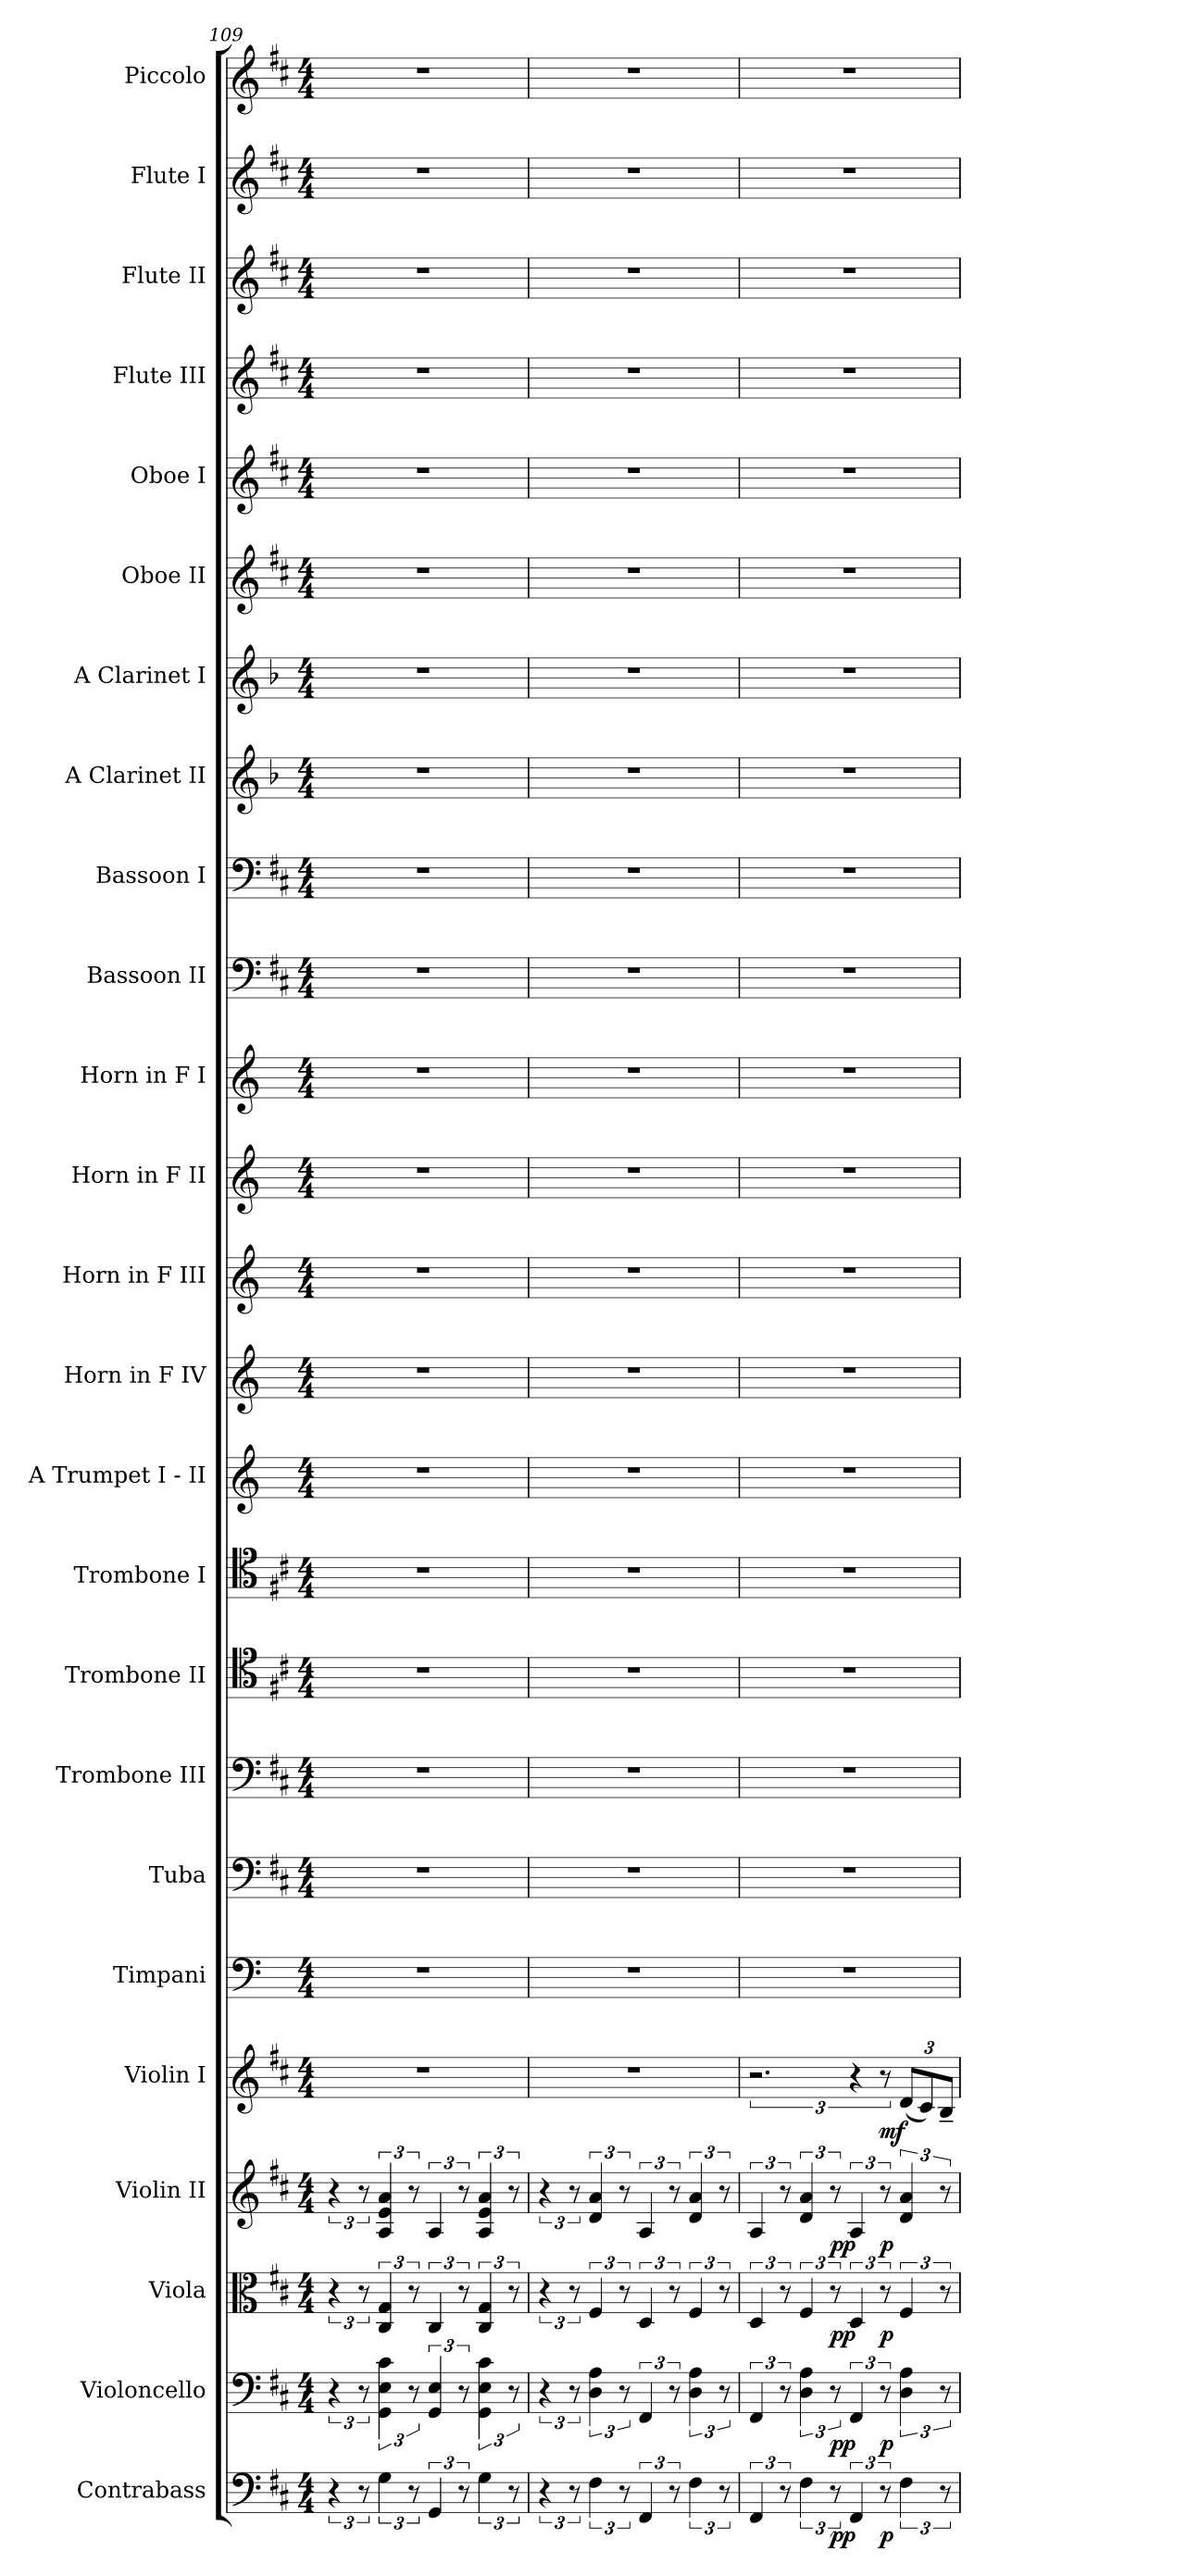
**kern	**dynam	**kern	**dynam	**kern	**dynam	**kern	**dynam	**kern	**dynam	**kern	**kern	**kern	**kern	**kern	**kern	**kern	**kern	**kern	**kern	**kern	**kern	**kern	**kern	**kern	**kern	**kern	**kern	**kern	**kern
*part25	*part25	*part24	*part24	*part23	*part23	*part22	*part22	*part21	*part21	*part20	*part19	*part18	*part17	*part16	*part15	*part14	*part13	*part12	*part11	*part10	*part9	*part8	*part7	*part6	*part5	*part4	*part3	*part2	*part1
*staff25	*staff25	*staff24	*staff24	*staff23	*staff23	*staff22	*staff22	*staff21	*staff21	*staff20	*staff19	*staff18	*staff17	*staff16	*staff15	*staff14	*staff13	*staff12	*staff11	*staff10	*staff9	*staff8	*staff7	*staff6	*staff5	*staff4	*staff3	*staff2	*staff1
*I"Contrabass	*	*I"Violoncello	*	*I"Viola	*	*I"Violin II	*	*I"Violin I	*	*I"Timpani	*I"Tuba	*I"Trombone III	*I"Trombone II	*I"Trombone I	*I"A Trumpet I - II	*I"Horn in F IV	*I"Horn in F III	*I"Horn in F II	*I"Horn in F I	*I"Bassoon II	*I"Bassoon I	*I"A Clarinet II	*I"A Clarinet I	*I"Oboe II	*I"Oboe I	*I"Flute III	*I"Flute II	*I"Flute I	*I"Piccolo
*I'Cb.	*	*I'Vc.	*	*I'Vla.	*	*I'Vln. II	*	*I'Vln. I	*	*I'Timp.	*I'Tba.	*I'Tbn. III	*I'Tbn. II	*I'Tbn. I	*I'A Tpt. I - II	*	*	*	*	*I'Bsn. II	*I'Bsn. I	*I'A Cl. II	*I'A Cl. I	*I'Ob. II	*I'Ob. I	*I'Fl. III	*I'Fl. II	*I'Fl. I	*I'Picc.
*clefF4	*	*clefF4	*	*clefC3	*	*clefG2	*	*clefG2	*	*clefF4	*clefF4	*clefF4	*clefC4	*clefC4	*clefG2	*clefG2	*clefG2	*clefG2	*clefG2	*clefF4	*clefF4	*clefG2	*clefG2	*clefG2	*clefG2	*clefG2	*clefG2	*clefG2	*clefG2
*ITrd7c12	*	*	*	*	*	*	*	*	*	*	*	*	*	*	*ITrd2c3	*ITrd4c7	*ITrd4c7	*ITrd4c7	*ITrd4c7	*	*	*ITrd2c3	*ITrd2c3	*	*	*	*	*	*ITrd-7c-12
*k[f#c#]	*	*k[f#c#]	*	*k[f#c#]	*	*k[f#c#]	*	*k[f#c#]	*	*k[]	*k[f#c#]	*k[f#c#]	*k[f#c#]	*k[f#c#]	*k[f#c#g#]	*k[b-]	*k[b-]	*k[b-]	*k[b-]	*k[f#c#]	*k[f#c#]	*k[f#c#]	*k[f#c#]	*k[f#c#]	*k[f#c#]	*k[f#c#]	*k[f#c#]	*k[f#c#]	*k[f#c#]
*M4/4	*	*M4/4	*	*M4/4	*	*M4/4	*	*M4/4	*	*M4/4	*M4/4	*M4/4	*M4/4	*M4/4	*M4/4	*M4/4	*M4/4	*M4/4	*M4/4	*M4/4	*M4/4	*M4/4	*M4/4	*M4/4	*M4/4	*M4/4	*M4/4	*M4/4	*M4/4
=109	=109	=109	=109	=109	=109	=109	=109	=109	=109	=109	=109	=109	=109	=109	=109	=109	=109	=109	=109	=109	=109	=109	=109	=109	=109	=109	=109	=109	=109
6r	.	6r	.	6r	.	6r	.	1r	.	1r	1r	1r	1r	1r	1r	1r	1r	1r	1r	1r	1r	1r	1r	1r	1r	1r	1r	1r	1r
12r	.	12r	.	12r	.	12r	.	.	.	.	.	.	.	.	.	.	.	.	.	.	.	.	.	.	.	.	.	.	.
6GG\	.	6GG\ 6E\ 6c#\	.	6C#/ 6G/	.	6A/ 6e/ 6a/	.	.	.	.	.	.	.	.	.	.	.	.	.	.	.	.	.	.	.	.	.	.	.
12r	.	12r	.	12r	.	12r	.	.	.	.	.	.	.	.	.	.	.	.	.	.	.	.	.	.	.	.	.	.	.
6GGG/	.	6GG/ 6E/	.	6C#/	.	6A/	.	.	.	.	.	.	.	.	.	.	.	.	.	.	.	.	.	.	.	.	.	.	.
12r	.	12r	.	12r	.	12r	.	.	.	.	.	.	.	.	.	.	.	.	.	.	.	.	.	.	.	.	.	.	.
6GG\	.	6GG\ 6E\ 6c#\	.	6C#/ 6G/	.	6A/ 6e/ 6a/	.	.	.	.	.	.	.	.	.	.	.	.	.	.	.	.	.	.	.	.	.	.	.
12r	.	12r	.	12r	.	12r	.	.	.	.	.	.	.	.	.	.	.	.	.	.	.	.	.	.	.	.	.	.	.
=110	=110	=110	=110	=110	=110	=110	=110	=110	=110	=110	=110	=110	=110	=110	=110	=110	=110	=110	=110	=110	=110	=110	=110	=110	=110	=110	=110	=110	=110
6r	.	6r	.	6r	.	6r	.	1r	.	1r	1r	1r	1r	1r	1r	1r	1r	1r	1r	1r	1r	1r	1r	1r	1r	1r	1r	1r	1r
12r	.	12r	.	12r	.	12r	.	.	.	.	.	.	.	.	.	.	.	.	.	.	.	.	.	.	.	.	.	.	.
6FF#\	.	6D\ 6A\	.	6F#/	.	6d/ 6a/	.	.	.	.	.	.	.	.	.	.	.	.	.	.	.	.	.	.	.	.	.	.	.
12r	.	12r	.	12r	.	12r	.	.	.	.	.	.	.	.	.	.	.	.	.	.	.	.	.	.	.	.	.	.	.
6FFF#/	.	6FF#/	.	6D/	.	6A/	.	.	.	.	.	.	.	.	.	.	.	.	.	.	.	.	.	.	.	.	.	.	.
12r	.	12r	.	12r	.	12r	.	.	.	.	.	.	.	.	.	.	.	.	.	.	.	.	.	.	.	.	.	.	.
6FF#\	.	6D\ 6A\	.	6F#/	.	6d/ 6a/	.	.	.	.	.	.	.	.	.	.	.	.	.	.	.	.	.	.	.	.	.	.	.
12r	.	12r	.	12r	.	12r	.	.	.	.	.	.	.	.	.	.	.	.	.	.	.	.	.	.	.	.	.	.	.
=111	=111	=111	=111	=111	=111	=111	=111	=111	=111	=111	=111	=111	=111	=111	=111	=111	=111	=111	=111	=111	=111	=111	=111	=111	=111	=111	=111	=111	=111
6FFF#/	.	6FF#/	.	6D/	.	6A/	.	3.r	.	1r	1r	1r	1r	1r	1r	1r	1r	1r	1r	1r	1r	1r	1r	1r	1r	1r	1r	1r	1r
12r	.	12r	.	12r	.	12r	.	.	.	.	.	.	.	.	.	.	.	.	.	.	.	.	.	.	.	.	.	.	.
6FF#\	.	6D\ 6A\	.	6F#/	.	6d/ 6a/	.	.	.	.	.	.	.	.	.	.	.	.	.	.	.	.	.	.	.	.	.	.	.
!	!LO:DY:b	!	!LO:DY:b	!	!LO:DY:b	!	!LO:DY:b	!	!	!	!	!	!	!	!	!	!	!	!	!	!	!	!	!	!	!	!	!	!
12r	pp	12r	pp	12r	pp	12r	pp	.	.	.	.	.	.	.	.	.	.	.	.	.	.	.	.	.	.	.	.	.	.
6FFF#/	.	6FF#/	.	6D/	.	6A/	.	6r	.	.	.	.	.	.	.	.	.	.	.	.	.	.	.	.	.	.	.	.	.
!	!LO:DY:b	!	!LO:DY:b	!	!LO:DY:b	!	!LO:DY:b	!	!LO:DY:b	!	!	!	!	!	!	!	!	!	!	!	!	!	!	!	!	!	!	!	!
12r	p	12r	p	12r	p	12r	p	12r	mf	.	.	.	.	.	.	.	.	.	.	.	.	.	.	.	.	.	.	.	.
6FF#\	.	6D\ 6A\	.	6F#/	.	6d/ 6a/	.	(<12d/L	.	.	.	.	.	.	.	.	.	.	.	.	.	.	.	.	.	.	.	.	.
.	.	.	.	.	.	.	.	12c#/)	.	.	.	.	.	.	.	.	.	.	.	.	.	.	.	.	.	.	.	.	.
12r	.	12r	.	12r	.	12r	.	12B~/J	.	.	.	.	.	.	.	.	.	.	.	.	.	.	.	.	.	.	.	.	.
=	=	=	=	=	=	=	=	=	=	=	=	=	=	=	=	=	=	=	=	=	=	=	=	=	=	=	=	=	=
*-	*-	*-	*-	*-	*-	*-	*-	*-	*-	*-	*-	*-	*-	*-	*-	*-	*-	*-	*-	*-	*-	*-	*-	*-	*-	*-	*-	*-	*-
